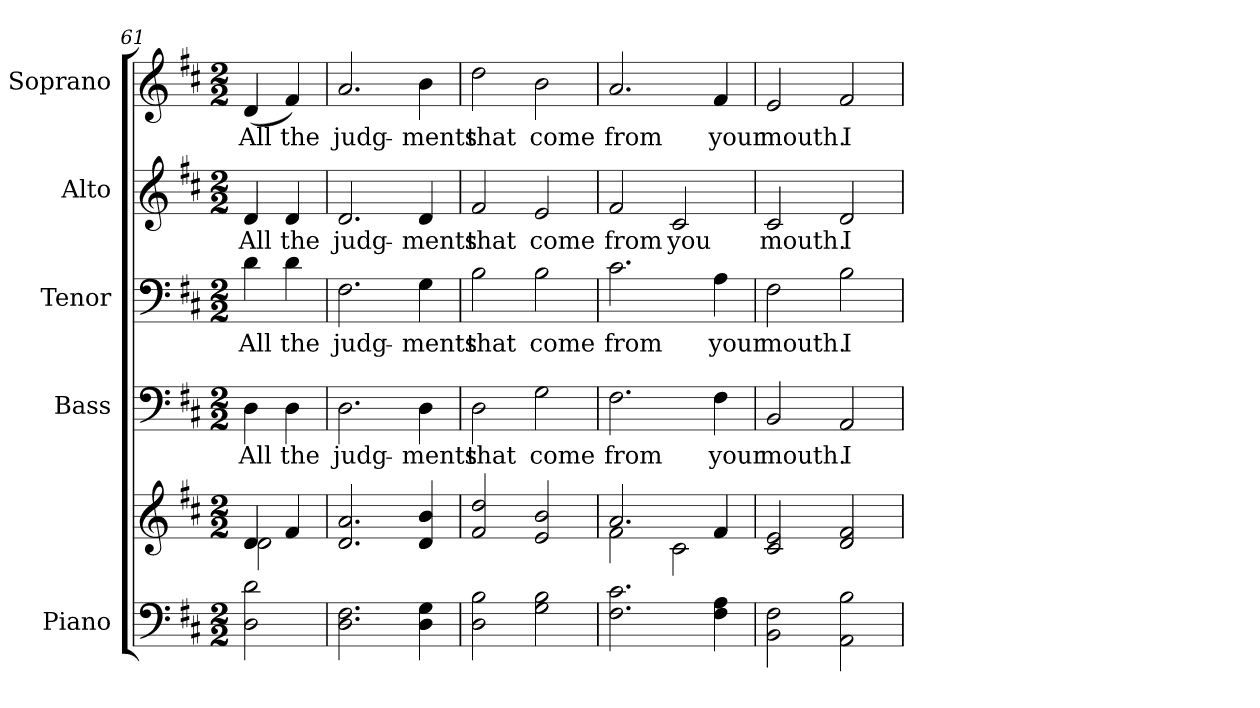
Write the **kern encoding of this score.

**kern	**kern	**kern	**text	**kern	**text	**kern	**text	**kern	**text
*part5	*part5	*part4	*part4	*part3	*part3	*part2	*part2	*part1	*part1
*staff6	*staff5	*staff4	*staff4	*staff3	*staff3	*staff2	*staff2	*staff1	*staff1
*I"Piano	*	*I"Bass	*	*I"Tenor	*	*I"Alto	*	*I"Soprano	*
*I'Pno.	*	*I'B.	*	*I'T.	*	*I'A.	*	*I'S.	*
*clefF4	*clefG2	*clefF4	*	*clefF4	*	*clefG2	*	*clefG2	*
*k[f#c#]	*k[f#c#]	*k[f#c#]	*	*k[f#c#]	*	*k[f#c#]	*	*k[f#c#]	*
*D:	*D:	*D:	*	*D:	*	*D:	*	*D:	*
*M2/2	*M2/2	*M2/2	*	*M2/2	*	*M2/2	*	*M2/2	*
=61	=61	=61	=61	=61	=61	=61	=61	=61	=61
*	*^	*	*	*	*	*	*	*	*
!	!	!	!	!LO:LY:b:color=#000000	!	!	!	!	!	!
!	!	!	!	!	!	!LO:LY:b:color=#000000	!	!	!	!
!	!	!	!	!	!	!	!	!LO:LY:b:color=#000000	!	!
!	!	!	!	!	!	!	!	!	!	!LO:LY:b:color=#000000
2Di\ 2di	4di/	2di\	4Di\	All	4di\	All	4di/	All	(4di/	All
!	!	!	!	!LO:LY:b:color=#000000	!	!	!	!	!	!
!	!	!	!	!	!	!LO:LY:b:color=#000000	!	!	!	!
!	!	!	!	!	!	!	!	!LO:LY:b:color=#000000	!	!
!	!	!	!	!	!	!	!	!	!	!LO:LY:b:color=#000000
.	4f#i/	.	4Di\	the	4di\	the	4di/	the	4f#i/)	the
*	*v	*v	*	*	*	*	*	*	*	*
=62	=62	=62	=62	=62	=62	=62	=62	=62	=62
!	!	!	!LO:LY:b:color=#000000	!	!	!	!	!	!
!	!	!	!	!	!LO:LY:b:color=#000000	!	!	!	!
!	!	!	!	!	!	!	!LO:LY:b:color=#000000	!	!
!	!	!	!	!	!	!	!	!	!LO:LY:b:color=#000000
2.Di\ 2.F#i	2.di/ 2.ai	2.Di\	judg-	2.F#i\	judg-	2.di/	judg-	2.ai/	judg-
!	!	!	!LO:LY:b:color=#000000	!	!	!	!	!	!
!	!	!	!	!	!LO:LY:b:color=#000000	!	!	!	!
!	!	!	!	!	!	!	!LO:LY:b:color=#000000	!	!
!	!	!	!	!	!	!	!	!	!LO:LY:b:color=#000000
4Di\ 4Gi	4di/ 4bi	4Di\	-ments	4Gi\	-ments	4di/	-ments	4bi\	-ments
=63	=63	=63	=63	=63	=63	=63	=63	=63	=63
!	!	!	!LO:LY:b:color=#000000	!	!	!	!	!	!
!	!	!	!	!	!LO:LY:b:color=#000000	!	!	!	!
!	!	!	!	!	!	!	!LO:LY:b:color=#000000	!	!
!	!	!	!	!	!	!	!	!	!LO:LY:b:color=#000000
2Di\ 2Bi	2f#i/ 2ddi	2Di\	that	2Bi\	that	2f#i/	that	2ddi\	that
!	!	!	!LO:LY:b:color=#000000	!	!	!	!	!	!
!	!	!	!	!	!LO:LY:b:color=#000000	!	!	!	!
!	!	!	!	!	!	!	!LO:LY:b:color=#000000	!	!
!	!	!	!	!	!	!	!	!	!LO:LY:b:color=#000000
2Gi\ 2Bi	2ei/ 2bi	2Gi\	come	2Bi\	come	2ei/	come	2bi\	come
=64	=64	=64	=64	=64	=64	=64	=64	=64	=64
*	*^	*	*	*	*	*	*	*	*
!	!	!	!	!LO:LY:b:color=#000000	!	!	!	!	!	!
!	!	!	!	!	!	!LO:LY:b:color=#000000	!	!	!	!
!	!	!	!	!	!	!	!	!LO:LY:b:color=#000000	!	!
!	!	!	!	!	!	!	!	!	!	!LO:LY:b:color=#000000
2.F#i\ 2.c#i	2.ai/	2f#i\	2.F#i\	from	2.c#i\	from	2f#i/	from	2.ai/	from
!	!	!	!	!	!	!	!	!LO:LY:b:color=#000000	!	!
.	.	2c#i\	.	.	.	.	2c#i/	you	.	.
!	!	!	!	!LO:LY:b:color=#000000	!	!	!	!	!	!
!	!	!	!	!	!	!LO:LY:b:color=#000000	!	!	!	!
!	!	!	!	!	!	!	!	!	!	!LO:LY:b:color=#000000
4F#i\ 4Ai	4f#i/	.	4F#i\	your	4Ai\	your	.	.	4f#i/	your
*	*v	*v	*	*	*	*	*	*	*	*
!!LO:PB:g=z
=65	=65	=65	=65	=65	=65	=65	=65	=65	=65
!	!	!	!LO:LY:b:color=#000000	!	!	!	!	!	!
!	!	!	!	!	!LO:LY:b:color=#000000	!	!	!	!
!	!	!	!	!	!	!	!LO:LY:b:color=#000000	!	!
!	!	!	!	!	!	!	!	!	!LO:LY:b:color=#000000
2BBi\ 2F#i	2c#i/ 2ei	2BBi/	mouth.	2F#i\	mouth.	2c#i/	mouth.	2ei/	mouth.
!	!	!	!LO:LY:b:color=#000000	!	!	!	!	!	!
!	!	!	!	!	!LO:LY:b:color=#000000	!	!	!	!
!	!	!	!	!	!	!	!LO:LY:b:color=#000000	!	!
!	!	!	!	!	!	!	!	!	!LO:LY:b:color=#000000
2AAi\ 2Bi	2di/ 2f#i	2AAi/	I	2Bi\	I	2di/	I	2f#i/	I
=	=	=	=	=	=	=	=	=	=
*-	*-	*-	*-	*-	*-	*-	*-	*-	*-
